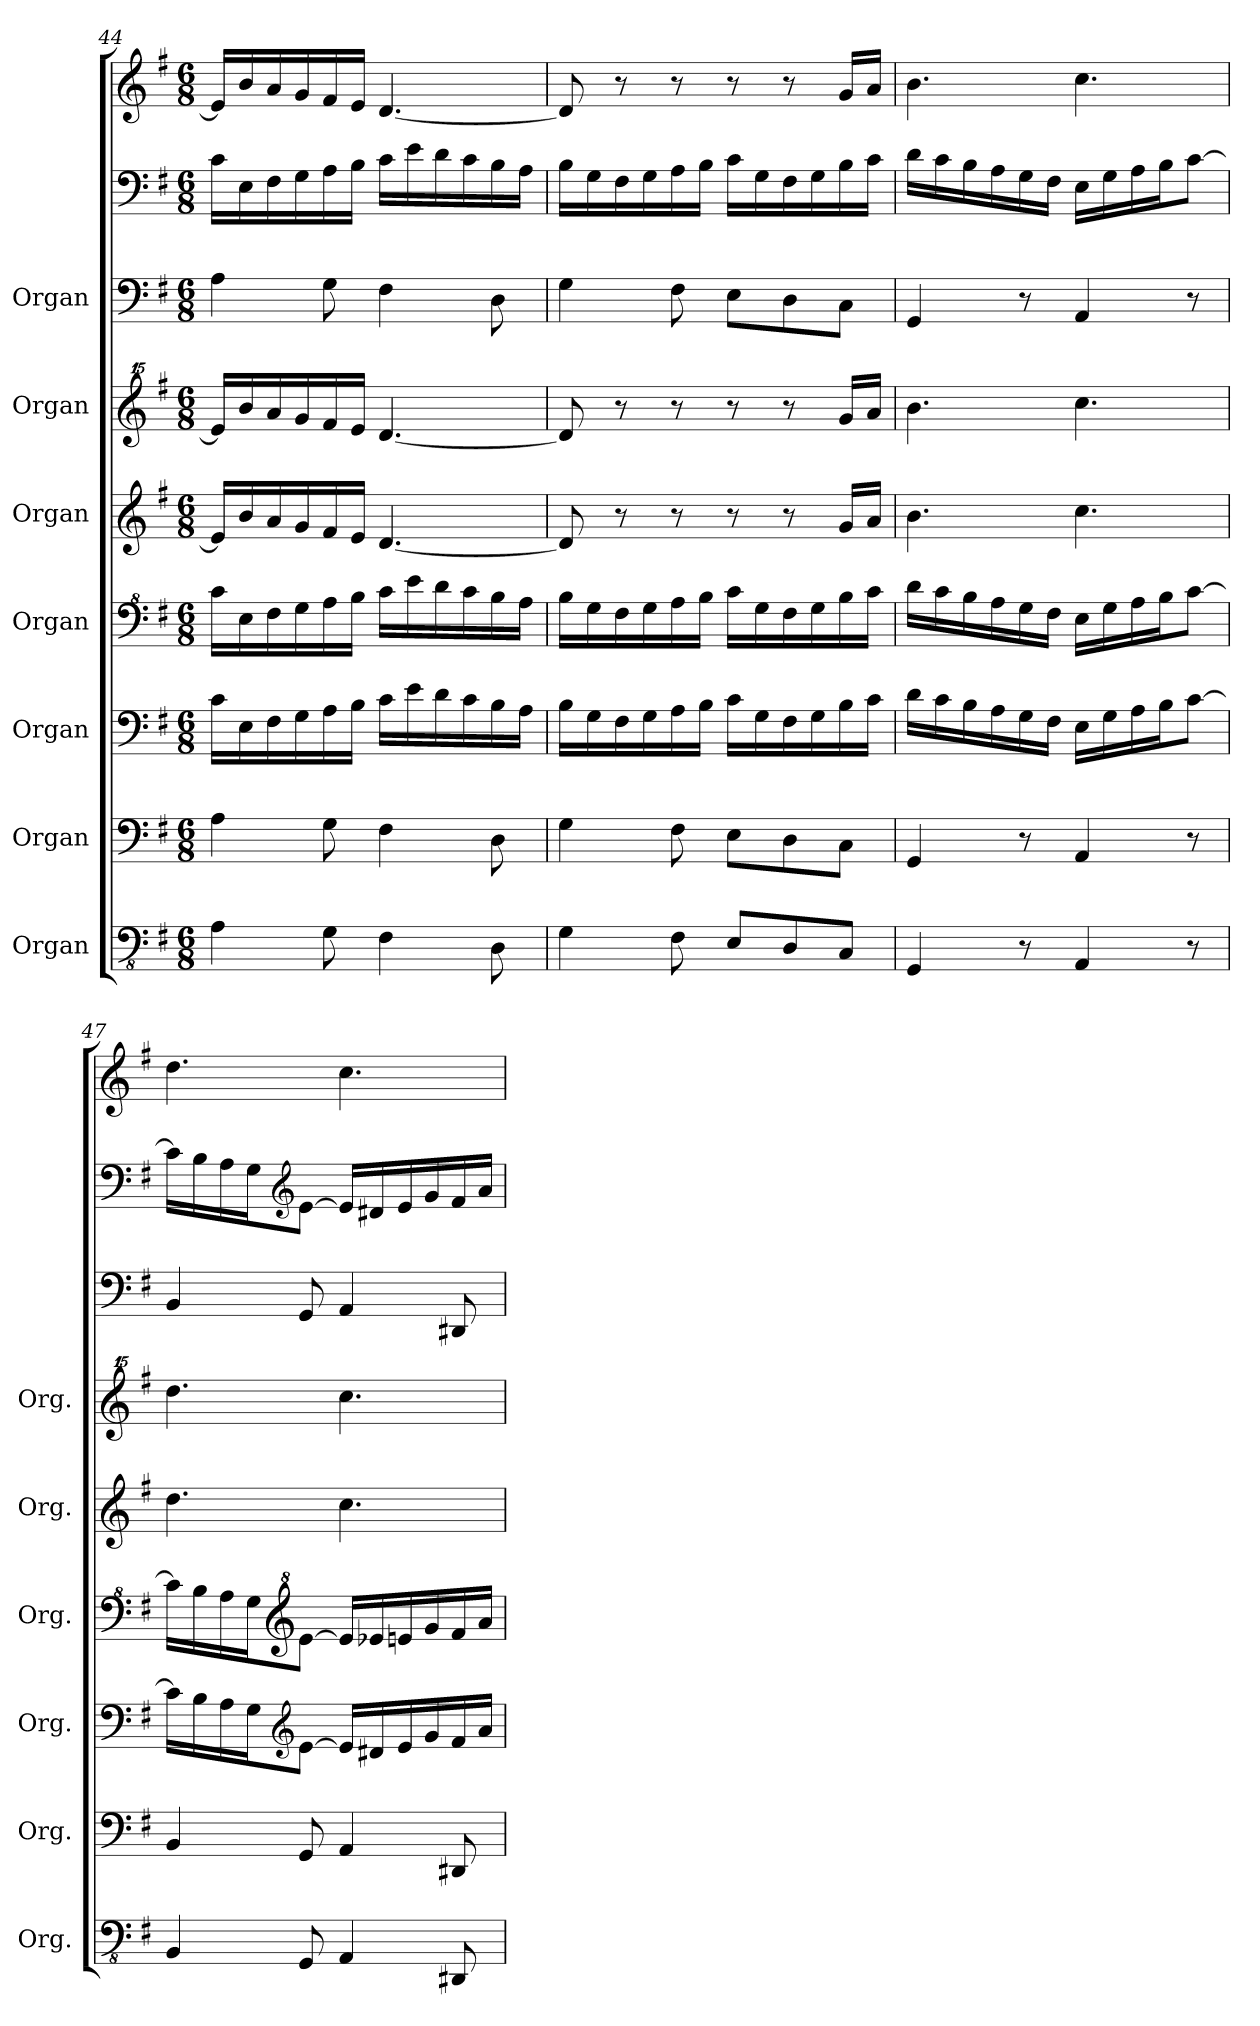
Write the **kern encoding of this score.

**kern	**kern	**kern	**kern	**kern	**kern	**kern	**kern	**kern
*part7	*part6	*part5	*part4	*part3	*part2	*part1	*part1	*part1
*staff9	*staff8	*staff7	*staff6	*staff5	*staff4	*staff3	*staff2	*staff1
*I"Organ	*I"Organ	*I"Organ	*I"Organ	*I"Organ	*I"Organ	*I"Organ	*	*
*I'Org.	*I'Org.	*I'Org.	*I'Org.	*I'Org.	*I'Org.	*	*	*
*clefFv4	*clefF4	*clefF4	*clefF^4	*clefG2	*clefG^^2	*clefF4	*clefF4	*clefG2
*k[f#]	*k[f#]	*k[f#]	*k[f#]	*k[f#]	*k[f#]	*k[f#]	*k[f#]	*k[f#]
*M6/8	*M6/8	*M6/8	*M6/8	*M6/8	*M6/8	*M6/8	*M6/8	*M6/8
=44	=44	=44	=44	=44	=44	=44	=44	=44
4AA\	4A\	16c\LL	16cc\LL	16e/LL]	16eee/LL]	4A\	16c\LL	16e/LL]
.	.	16E\	16e\	16b/	16bbb/	.	16E\	16b/
.	.	16F#\	16f#\	16a/	16aaa/	.	16F#\	16a/
.	.	16G\	16g\	16g/	16ggg/	.	16G\	16g/
8GG\	8G\	16A\	16a\	16f#/	16fff#/	8G\	16A\	16f#/
.	.	16B\JJ	16b\JJ	16e/JJ	16eee/JJ	.	16B\JJ	16e/JJ
4FF#\	4F#\	16c\LL	16cc\LL	[4.d/	[4.ddd/	4F#\	16c\LL	[4.d/
.	.	16e\	16ee\	.	.	.	16e\	.
.	.	16d\	16dd\	.	.	.	16d\	.
.	.	16c\	16cc\	.	.	.	16c\	.
8DD\	8D\	16B\	16b\	.	.	8D\	16B\	.
.	.	16A\JJ	16a\JJ	.	.	.	16A\JJ	.
=45	=45	=45	=45	=45	=45	=45	=45	=45
4GG\	4G\	16B\LL	16b\LL	8d/]	8ddd/]	4G\	16B\LL	8d/]
.	.	16G\	16g\	.	.	.	16G\	.
.	.	16F#\	16f#\	8r	8r	.	16F#\	8r
.	.	16G\	16g\	.	.	.	16G\	.
8FF#\	8F#\	16A\	16a\	8r	8r	8F#\	16A\	8r
.	.	16B\JJ	16b\JJ	.	.	.	16B\JJ	.
8EE/L	8E\L	16c\LL	16cc\LL	8r	8r	8E\L	16c\LL	8r
.	.	16G\	16g\	.	.	.	16G\	.
8DD/	8D\	16F#\	16f#\	8r	8r	8D\	16F#\	8r
.	.	16G\	16g\	.	.	.	16G\	.
8CC/J	8C\J	16B\	16b\	16g/LL	16ggg/LL	8C\J	16B\	16g/LL
.	.	16c\JJ	16cc\JJ	16a/JJ	16aaa/JJ	.	16c\JJ	16a/JJ
!!LO:LB:g=z
=46	=46	=46	=46	=46	=46	=46	=46	=46
4GGG/	4GG/	16d\LL	16dd\LL	4.b\	4.bbb\	4GG/	16d\LL	4.b\
.	.	16c\	16cc\	.	.	.	16c\	.
.	.	16B\	16b\	.	.	.	16B\	.
.	.	16A\	16a\	.	.	.	16A\	.
8r	8r	16G\	16g\	.	.	8r	16G\	.
.	.	16F#\JJ	16f#\JJ	.	.	.	16F#\JJ	.
4AAA/	4AA/	16E\LL	16e\LL	4.cc\	4.cccc\	4AA/	16E\LL	4.cc\
.	.	16G\	16g\	.	.	.	16G\	.
.	.	16A\	16a\	.	.	.	16A\	.
.	.	16B\J	16b\J	.	.	.	16B\J	.
8r	8r	[8c\J	[8cc\J	.	.	8r	[8c\J	.
=47	=47	=47	=47	=47	=47	=47	=47	=47
4BBB/	4BB/	16c\LL]	16cc\LL]	4.dd\	4.dddd\	4BB/	16c\LL]	4.dd\
.	.	16B\	16b\	.	.	.	16B\	.
.	.	16A\	16a\	.	.	.	16A\	.
.	.	16G\J	16g\J	.	.	.	16G\J	.
*	*	*clefG2	*clefG^2	*	*	*	*clefG2	*
8GGG/	8GG/	[8e\J	[8ee\J	.	.	8GG/	[8e\J	.
4AAA/	4AA/	16e/LL]	16ee/LL]	4.cc\	4.cccc\	4AA/	16e/LL]	4.cc\
.	.	16d#X/	16ee-X/	.	.	.	16d#X/	.
.	.	16e/	16een/	.	.	.	16e/	.
.	.	16g/	16gg/	.	.	.	16g/	.
8DDD#X/	8DD#X/	16f#/	16ff#/	.	.	8DD#X/	16f#/	.
.	.	16a/JJ	16aa/JJ	.	.	.	16a/JJ	.
=	=	=	=	=	=	=	=	=
*-	*-	*-	*-	*-	*-	*-	*-	*-
